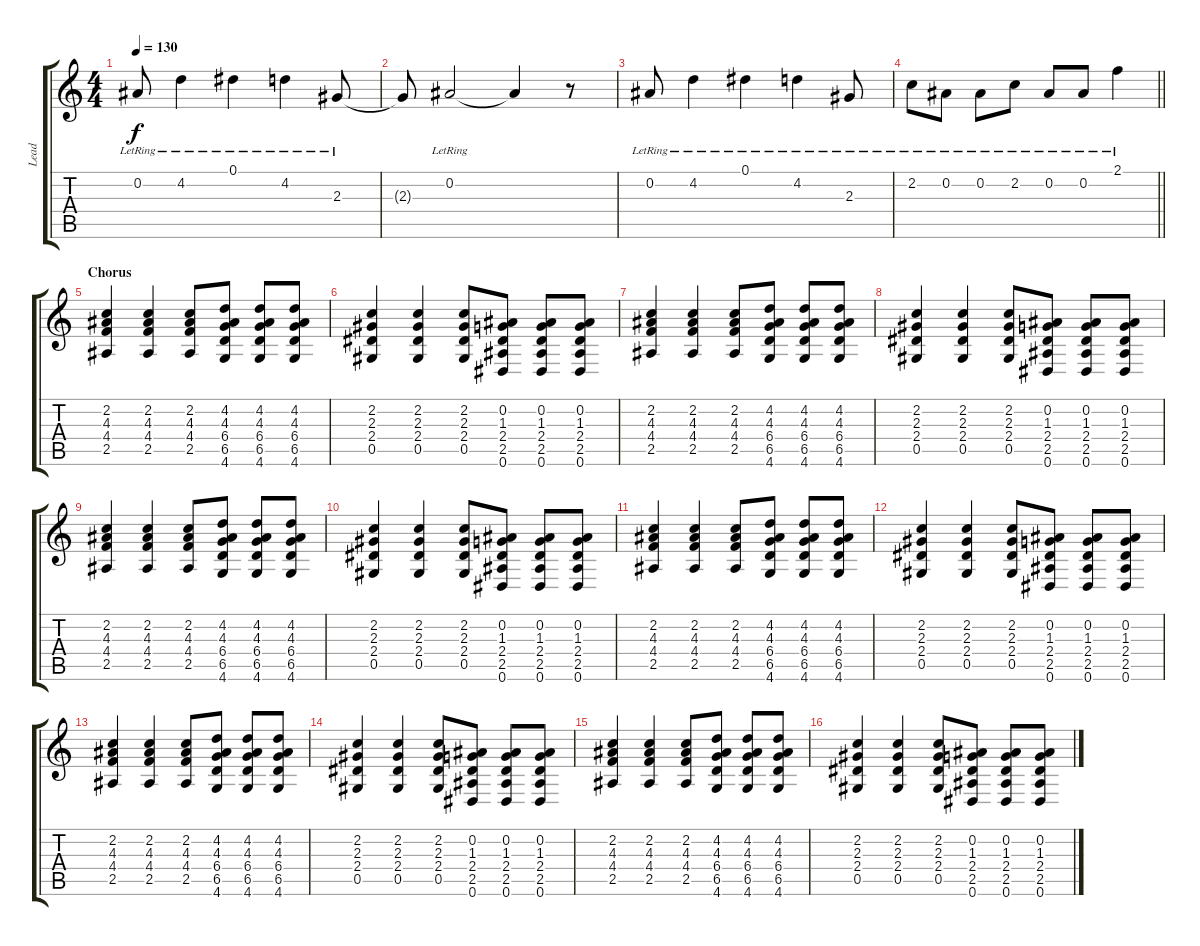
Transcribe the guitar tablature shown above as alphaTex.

\track ("Lead" "Lead") {instrument distortionguitar}
\staff {score tabs}
\tuning (Eb4 Bb3 Gb3 Db3 Ab2 Eb2) {hide}
\ts (4 4)
\tempo 130
\clef g2
\ks c
0.2{lr}.8{dy f} 4.2{lr}.4 0.1{lr}.4 4.2{lr}.4 2.3{lr}.8 |
2.3{t}.8 0.2{lr}.2 0.2{t}.4 r.8 |
0.2{lr}.8 4.2{lr}.4 0.1{lr}.4 4.2{lr}.4 2.3{lr}.8 |
\barLineRight lightlight
2.2{lr}.8 0.2{lr}.8 0.2{lr}.8 2.2{lr}.8 0.2{lr}.8 0.2{lr}.8 2.1{lr}.4 |
\section ("" "Chorus")
(2.2 4.3 4.4 2.5).4 (2.2 4.3 4.4 2.5).4 (2.2 4.3 4.4 2.5).8 (4.2 4.3 6.4 6.5 4.6).8 (4.2 4.3 6.4 6.5 4.6).8 (4.2 4.3 6.4 6.5 4.6).8 |
(2.2 2.3 2.4 0.5).4 (2.2 2.3 2.4 0.5).4 (2.2 2.3 2.4 0.5).8 (0.2 1.3 2.4 2.5 0.6).8 (0.2 1.3 2.4 2.5 0.6).8 (0.2 1.3 2.4 2.5 0.6).8 |
(2.2 4.3 4.4 2.5).4 (2.2 4.3 4.4 2.5).4 (2.2 4.3 4.4 2.5).8 (4.2 4.3 6.4 6.5 4.6).8 (4.2 4.3 6.4 6.5 4.6).8 (4.2 4.3 6.4 6.5 4.6).8 |
(2.2 2.3 2.4 0.5).4 (2.2 2.3 2.4 0.5).4 (2.2 2.3 2.4 0.5).8 (0.2 1.3 2.4 2.5 0.6).8 (0.2 1.3 2.4 2.5 0.6).8 (0.2 1.3 2.4 2.5 0.6).8 |
(2.2 4.3 4.4 2.5).4 (2.2 4.3 4.4 2.5).4 (2.2 4.3 4.4 2.5).8 (4.2 4.3 6.4 6.5 4.6).8 (4.2 4.3 6.4 6.5 4.6).8 (4.2 4.3 6.4 6.5 4.6).8 |
(2.2 2.3 2.4 0.5).4 (2.2 2.3 2.4 0.5).4 (2.2 2.3 2.4 0.5).8 (0.2 1.3 2.4 2.5 0.6).8 (0.2 1.3 2.4 2.5 0.6).8 (0.2 1.3 2.4 2.5 0.6).8 |
(2.2 4.3 4.4 2.5).4 (2.2 4.3 4.4 2.5).4 (2.2 4.3 4.4 2.5).8 (4.2 4.3 6.4 6.5 4.6).8 (4.2 4.3 6.4 6.5 4.6).8 (4.2 4.3 6.4 6.5 4.6).8 |
(2.2 2.3 2.4 0.5).4 (2.2 2.3 2.4 0.5).4 (2.2 2.3 2.4 0.5).8 (0.2 1.3 2.4 2.5 0.6).8 (0.2 1.3 2.4 2.5 0.6).8 (0.2 1.3 2.4 2.5 0.6).8 |
(2.2 4.3 4.4 2.5).4 (2.2 4.3 4.4 2.5).4 (2.2 4.3 4.4 2.5).8 (4.2 4.3 6.4 6.5 4.6).8 (4.2 4.3 6.4 6.5 4.6).8 (4.2 4.3 6.4 6.5 4.6).8 |
(2.2 2.3 2.4 0.5).4 (2.2 2.3 2.4 0.5).4 (2.2 2.3 2.4 0.5).8 (0.2 1.3 2.4 2.5 0.6).8 (0.2 1.3 2.4 2.5 0.6).8 (0.2 1.3 2.4 2.5 0.6).8 |
(2.2 4.3 4.4 2.5).4 (2.2 4.3 4.4 2.5).4 (2.2 4.3 4.4 2.5).8 (4.2 4.3 6.4 6.5 4.6).8 (4.2 4.3 6.4 6.5 4.6).8 (4.2 4.3 6.4 6.5 4.6).8 |
(2.2 2.3 2.4 0.5).4 (2.2 2.3 2.4 0.5).4 (2.2 2.3 2.4 0.5).8 (0.2 1.3 2.4 2.5 0.6).8 (0.2 1.3 2.4 2.5 0.6).8 (0.2 1.3 2.4 2.5 0.6).8
